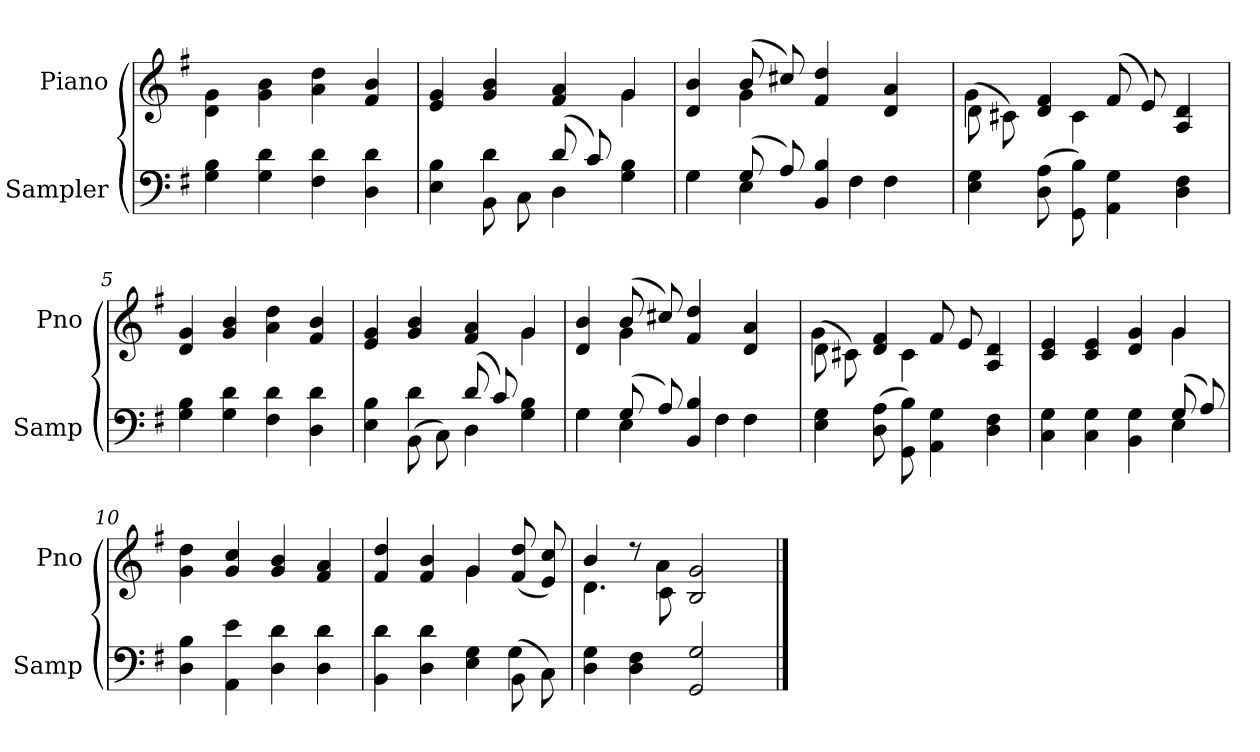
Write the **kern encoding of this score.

**kern	**kern
*part2	*part1
*staff2	*staff1
*I"Sampler	*I"Piano
*I'Samp	*I'Pno
*clefF4	*clefG2
*k[f#]	*k[f#]
*G:	*G:
=1	=1
4G 4B	4d\ 4g\
4G 4d	4g\ 4b\
4F# 4d	4a 4dd
4D 4d	4f# 4b
=2	=2
*^	*^
4E 4B	4ryy	4e 4g	2.ryy
8BB\	4d	4g 4b	.
8C\)	.	.	.
(8d/	4D	4f# 4a	.
8c/)	.	.	.
4G 4B	4ryy	4g/	4g
=3	=3	=3	=3
4G\	4G	4d 4b	4ryy
(8G/	4E	(8b/	4g
8A/)	.	8cc#X/)	.
4BB 4B	8ryy	4f# 4dd	2ryy
.	4F#	.	.
4F#\	.	4d 4a	.
.	8ryy	.	.
*v	*v	*	*
=4	=4	=4
4E 4G	(8d\	4g
.	8c#X\)	.
(8D\ 8A\	4d 4f#	8ryy
8GG\ 8B\)	.	4c#
4AA 4G	(8f#/	.
.	8e/)	4.ryy
4D 4F#	4A 4d	.
*	*v	*v
=5	=5
4G 4B	4d 4g
4G 4d	4g 4b
4F# 4d	4a 4dd
4D 4d	4f# 4b
=6	=6
*^	*^
4E 4B	4ryy	4e 4g	2.ryy
(8BB\	4d	4g 4b	.
8C\)	.	.	.
(8d/	4D	4f# 4a	.
8c/)	.	.	.
4G 4B	4ryy	4g/	4g
=7	=7	=7	=7
4G\	4G	4d 4b	4ryy
(8G/	4E	(8b/	4g
8A/)	.	8cc#X/)	.
4BB 4B	8ryy	4f# 4dd	2ryy
.	4F#	.	.
4F#\	.	4d 4a	.
.	8ryy	.	.
*v	*v	*	*
=8	=8	=8
4E 4G	(8d\	4g
.	8c#X\)	.
(8D\ 8A\	4d 4f#	8ryy
8GG\ 8B\)	.	4c#
4AA 4G	8f#/	.
.	8e/	4.ryy
4D 4F#	4A 4d	.
=9	=9	=9
*^	*	*
4C 4G	2.ryy	4c 4e	2.ryy
4C 4G	.	4c 4e	.
4BB 4G	.	4d 4g	.
(8G/	4E	4g/	4g
8A/)	.	.	.
*v	*v	*	*
*	*v	*v
=10	=10
4D 4B	4g 4dd
4AA 4e	4g 4cc
4D 4d	4g 4b
4D 4d	4f# 4a
=11	=11
*^	*^
4BB 4d	2.ryy	4f# 4dd	2ryy
4D 4d	.	4f# 4b	.
4E 4G	.	4g/	4g
(8BB\	4G	(8f#/ 8dd/	4ryy
8C\)	.	8e/ 8cc/)	.
*v	*v	*	*
=12	=12	=12
4D 4G	4b/	4.d
4D 4F#	8r	.
.	8c\	(4a
2GG 2G	2B 2g	.
.	.	4.ryy
*	*v	*v
==	==
*-	*-
